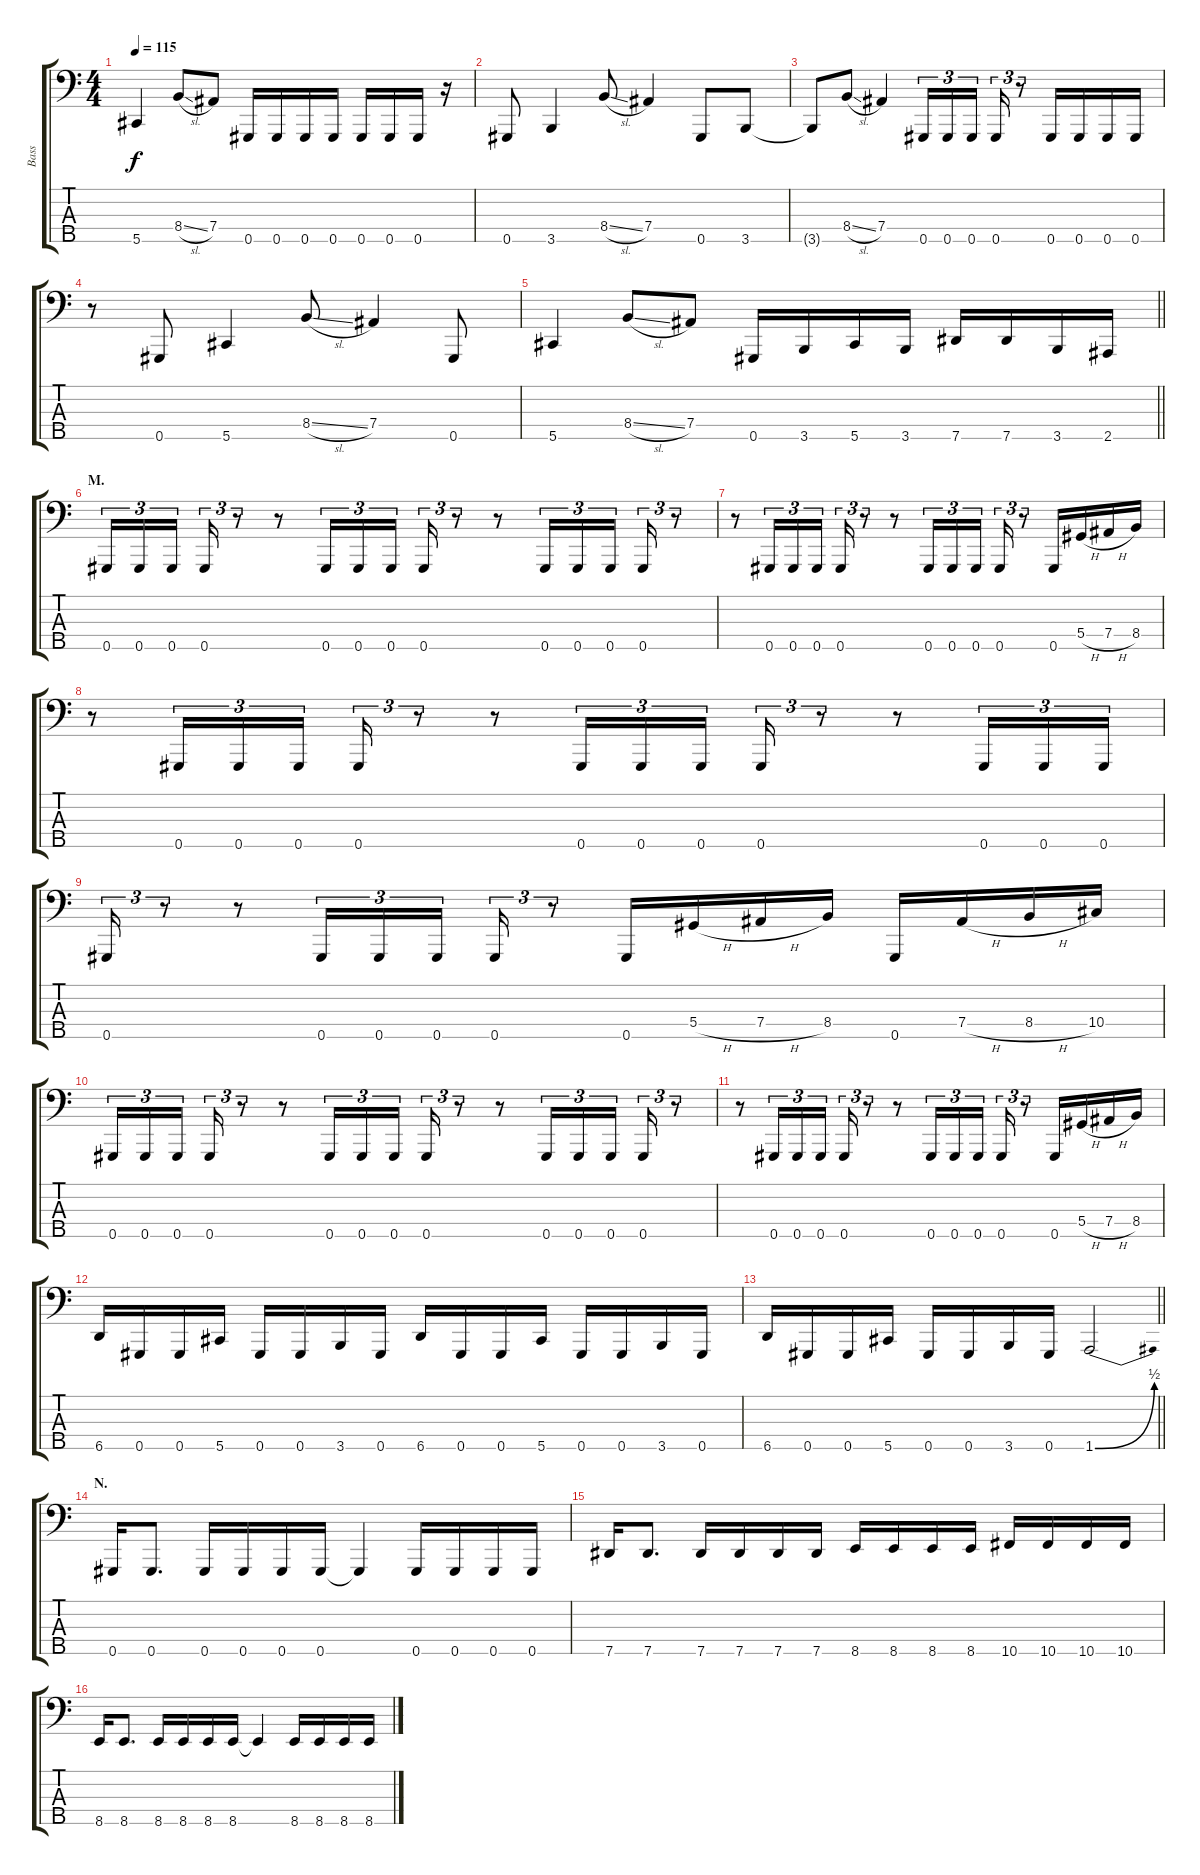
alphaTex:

\track ("Bass" "Bass") {instrument electricbasspick}
\staff {score tabs}
\tuning (Gb2 Db2 Ab1 Eb1 Ab0) {hide}
\ts (4 4)
\tempo 115
\clef f4
\ks c
5.5.4{dy f} 8.4{sl}.8 7.4.8 0.5.16 0.5.16 0.5.16 0.5.16 0.5.16 0.5.16 0.5.16 r.16 |
0.5.8 3.5.4 8.4{sl}.8 7.4.4 0.5.8 3.5.8 |
3.5{t}.8 8.4{sl}.8 7.4.4 0.5.16{tu (3 2)} 0.5.16{tu (3 2)} 0.5.16{tu (3 2) beam splitsecondary} 0.5.16{tu (3 2)} r.8{tu (3 2)} 0.5.16 0.5.16 0.5.16 0.5.16 |
r.8 0.5.8 5.5.4 8.4{sl}.8 7.4.4 0.5.8 |
\barLineRight lightlight
5.5.4 8.4{sl}.8 7.4.8 0.5.16 3.5.16 5.5.16 3.5.16 7.5.16 7.5.16 3.5.16 2.5.16 |
\section ("" "M.")
0.5.16{tu (3 2)} 0.5.16{tu (3 2)} 0.5.16{tu (3 2) beam splitsecondary} 0.5.16{tu (3 2)} r.8{tu (3 2)} r.8 0.5.16{tu (3 2)} 0.5.16{tu (3 2)} 0.5.16{tu (3 2)} 0.5.16{tu (3 2)} r.8{tu (3 2)} r.8 0.5.16{tu (3 2)} 0.5.16{tu (3 2)} 0.5.16{tu (3 2) beam splitsecondary} 0.5.16{tu (3 2)} r.8{tu (3 2)} |
r.8 0.5.16{tu (3 2)} 0.5.16{tu (3 2)} 0.5.16{tu (3 2)} 0.5.16{tu (3 2)} r.8{tu (3 2)} r.8 0.5.16{tu (3 2)} 0.5.16{tu (3 2)} 0.5.16{tu (3 2) beam splitsecondary} 0.5.16{tu (3 2)} r.8{tu (3 2)} 0.5.16 5.4{h}.16 7.4{h}.16 8.4.16 |
r.8 0.5.16{tu (3 2)} 0.5.16{tu (3 2)} 0.5.16{tu (3 2)} 0.5.16{tu (3 2)} r.8{tu (3 2)} r.8 0.5.16{tu (3 2)} 0.5.16{tu (3 2)} 0.5.16{tu (3 2) beam splitsecondary} 0.5.16{tu (3 2)} r.8{tu (3 2)} r.8 0.5.16{tu (3 2)} 0.5.16{tu (3 2)} 0.5.16{tu (3 2)} |
0.5.16{tu (3 2)} r.8{tu (3 2)} r.8 0.5.16{tu (3 2)} 0.5.16{tu (3 2)} 0.5.16{tu (3 2) beam splitsecondary} 0.5.16{tu (3 2)} r.8{tu (3 2)} 0.5.16 5.4{h}.16 7.4{h}.16 8.4.16 0.5.16 7.4{h}.16 8.4{h}.16 10.4.16 |
0.5.16{tu (3 2)} 0.5.16{tu (3 2)} 0.5.16{tu (3 2) beam splitsecondary} 0.5.16{tu (3 2)} r.8{tu (3 2)} r.8 0.5.16{tu (3 2)} 0.5.16{tu (3 2)} 0.5.16{tu (3 2)} 0.5.16{tu (3 2)} r.8{tu (3 2)} r.8 0.5.16{tu (3 2)} 0.5.16{tu (3 2)} 0.5.16{tu (3 2) beam splitsecondary} 0.5.16{tu (3 2)} r.8{tu (3 2)} |
r.8 0.5.16{tu (3 2)} 0.5.16{tu (3 2)} 0.5.16{tu (3 2)} 0.5.16{tu (3 2)} r.8{tu (3 2)} r.8 0.5.16{tu (3 2)} 0.5.16{tu (3 2)} 0.5.16{tu (3 2) beam splitsecondary} 0.5.16{tu (3 2)} r.8{tu (3 2)} 0.5.16 5.4{h}.16 7.4{h}.16 8.4.16 |
6.5.16 0.5.16 0.5.16 5.5.16 0.5.16 0.5.16 3.5.16 0.5.16 6.5.16 0.5.16 0.5.16 5.5.16 0.5.16 0.5.16 3.5.16 0.5.16 |
\barLineRight lightlight
6.5.16 0.5.16 0.5.16 5.5.16 0.5.16 0.5.16 3.5.16 0.5.16 1.5{be (bend 0 0 60 2)}.2 |
\section ("" "N.")
0.5.16 0.5.8{d} 0.5.16 0.5.16 0.5.16 0.5.16 0.5{t}.4 0.5.16 0.5.16 0.5.16 0.5.16 |
7.5.16 7.5.8{d} 7.5.16 7.5.16 7.5.16 7.5.16 8.5.16 8.5.16 8.5.16 8.5.16 10.5.16 10.5.16 10.5.16 10.5.16 |
8.5.16 8.5.8{d} 8.5.16 8.5.16 8.5.16 8.5.16 8.5{t}.4 8.5.16 8.5.16 8.5.16 8.5.16
